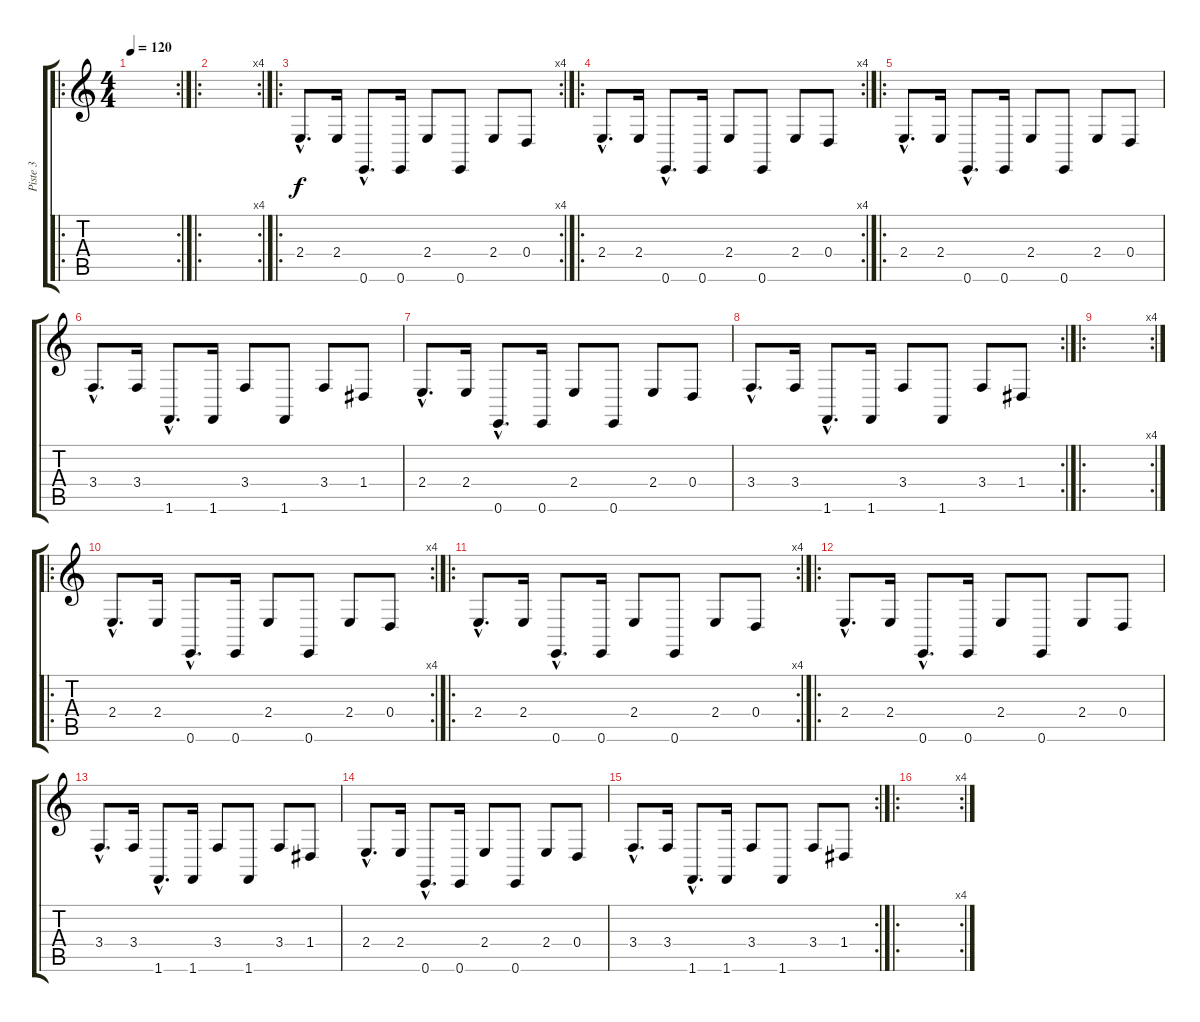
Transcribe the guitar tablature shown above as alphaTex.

\track ("Piste 3" "Piste 3") {instrument lead2sawtooth}
\staff {score tabs}
\tuning (E4 B3 G3 D3 A2 E2) {hide}
\ro
\rc 2
\ts (4 4)
\tempo 120
\clef g2
\ks c
|
\ro
\rc 4
|
\ro
\rc 4
2.4{hac}.8{d} 2.4.16 0.6{hac}.8{d} 0.6.16 2.4.8 0.6.8 2.4.8 0.4.8 |
\ro
\rc 4
2.4{hac}.8{d} 2.4.16 0.6{hac}.8{d} 0.6.16 2.4.8 0.6.8 2.4.8 0.4.8 |
\ro
2.4{hac}.8{d} 2.4.16 0.6{hac}.8{d} 0.6.16 2.4.8 0.6.8 2.4.8 0.4.8 |
3.4{hac}.8{d} 3.4.16 1.6{hac}.8{d} 1.6.16 3.4.8 1.6.8 3.4.8 1.4.8 |
2.4{hac}.8{d} 2.4.16 0.6{hac}.8{d} 0.6.16 2.4.8 0.6.8 2.4.8 0.4.8 |
\rc 2
3.4{hac}.8{d} 3.4.16 1.6{hac}.8{d} 1.6.16 3.4.8 1.6.8 3.4.8 1.4.8 |
\ro
\rc 4
|
\ro
\rc 4
2.4{hac}.8{d} 2.4.16 0.6{hac}.8{d} 0.6.16 2.4.8 0.6.8 2.4.8 0.4.8 |
\ro
\rc 4
2.4{hac}.8{d} 2.4.16 0.6{hac}.8{d} 0.6.16 2.4.8 0.6.8 2.4.8 0.4.8 |
\ro
2.4{hac}.8{d} 2.4.16 0.6{hac}.8{d} 0.6.16 2.4.8 0.6.8 2.4.8 0.4.8 |
3.4{hac}.8{d} 3.4.16 1.6{hac}.8{d} 1.6.16 3.4.8 1.6.8 3.4.8 1.4.8 |
2.4{hac}.8{d} 2.4.16 0.6{hac}.8{d} 0.6.16 2.4.8 0.6.8 2.4.8 0.4.8 |
\rc 2
3.4{hac}.8{d} 3.4.16 1.6{hac}.8{d} 1.6.16 3.4.8 1.6.8 3.4.8 1.4.8 |
\ro
\rc 4
